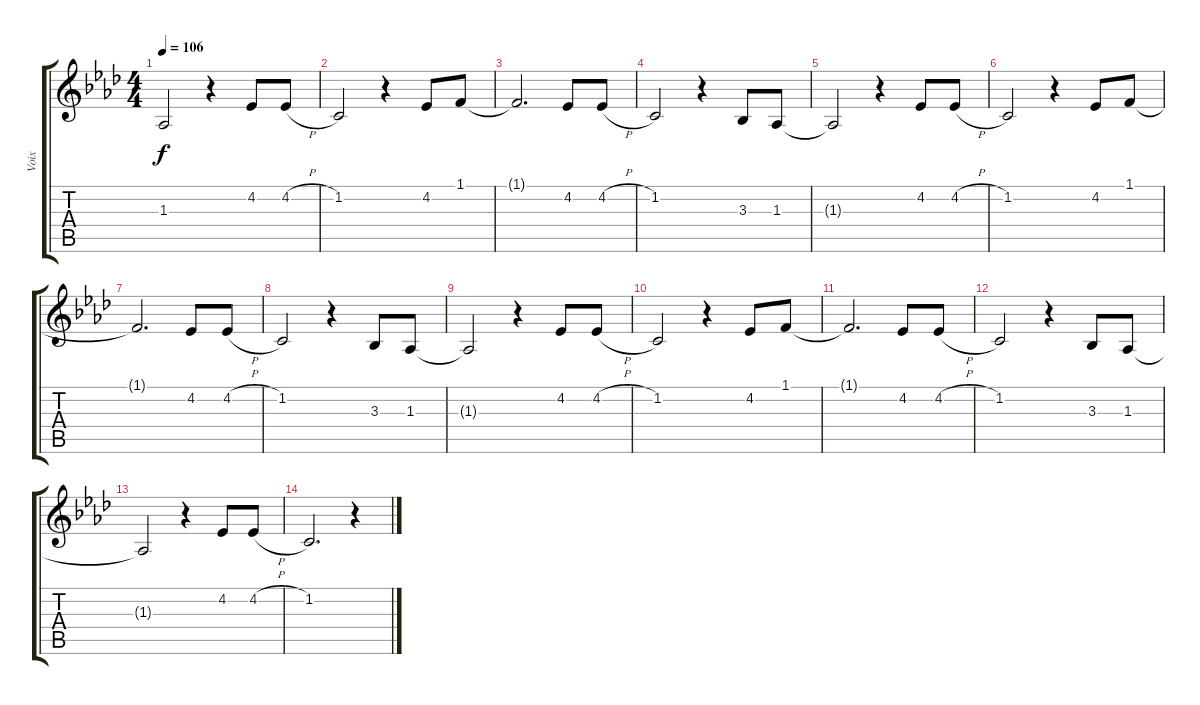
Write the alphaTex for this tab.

\track ("Voix" "Voix") {instrument bassoon}
\staff {score tabs}
\tuning (E4 B3 G3 D3 A2 E2) {hide}
\ts (4 4)
\tempo 106
\clef g2
\ks ab
1.3{t}.2{dy f} r.4 4.2.8 4.2{h}.8 |
1.2.2 r.4 4.2.8 1.1.8 |
1.1{t}.2{d} 4.2.8 4.2{h}.8 |
1.2.2 r.4 3.3.8 1.3.8 |
1.3{t}.2 r.4 4.2.8 4.2{h}.8 |
1.2.2 r.4 4.2.8 1.1.8 |
1.1{t}.2{d} 4.2.8 4.2{h}.8 |
1.2.2 r.4 3.3.8 1.3.8 |
1.3{t}.2 r.4 4.2.8 4.2{h}.8 |
1.2.2 r.4 4.2.8 1.1.8 |
1.1{t}.2{d} 4.2.8 4.2{h}.8 |
1.2.2 r.4 3.3.8 1.3.8 |
1.3{t}.2 r.4 4.2.8 4.2{h}.8 |
1.2.2{d} r.4
